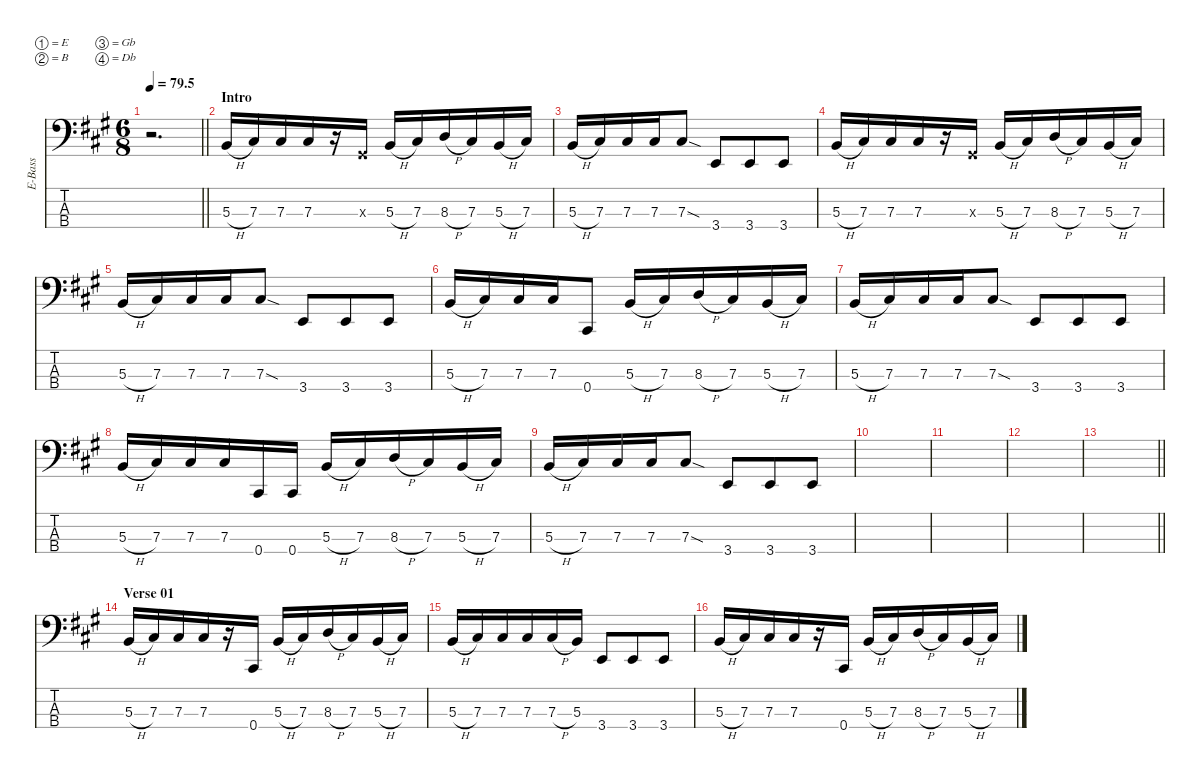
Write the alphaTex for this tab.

\defaultSystemsLayout 4
\hideDynamics
\bracketExtendMode nobrackets
\otherSystemsTrackNameOrientation horizontal
\track ("Bass" "E-Bass") {instrument electricbassfinger}
\staff {score tabs}
\tuning (E2 B1 Gb1 Db1)
\ts (6 8)
\tempo
79.5
\accidentals auto
\clef f4
\ottava regular
\simile none
\scale
0.487395
\barLineRight lightlight
\ks a
r.2{d dy f instrument electricbassfinger beam Down} |
\section ("" "Intro")
\scale
0.256303 5.3{h acc forcenatural}.16{beam Up} 7.3{acc #}.16{beam Up} 7.3{acc #}.16{beam Up} 7.3{acc #}.16{beam Up} r.16{beam Up} 2.3{x acc #}.16{beam Up} 5.3{h acc forcenatural}.16{beam Up} 7.3{acc #}.16{beam Up} 8.3{h acc forcenatural}.16{beam Up} 7.3{acc #}.16{beam Up} 5.3{h acc forcenatural}.16{beam Up} 7.3{acc #}.16{beam Up} |
\scale
0.256303 5.3{h acc forcenatural}.16{beam Up} 7.3{acc #}.16{beam Up} 7.3{acc #}.16{beam Up} 7.3{acc #}.16{beam Up} 7.3{sod acc #}.8{beam Up} 3.4{acc forcenatural}.8{beam Up} 3.4{acc forcenatural}.8{beam Up} 3.4{acc forcenatural}.8{beam Up} |
5.3{h acc forcenatural}.16{beam Up} 7.3{acc #}.16{beam Up} 7.3{acc #}.16{beam Up} 7.3{acc #}.16{beam Up} r.16{beam Up} 2.3{x acc #}.16{beam Up} 5.3{h acc forcenatural}.16{beam Up} 7.3{acc #}.16{beam Up} 8.3{h acc forcenatural}.16{beam Up} 7.3{acc #}.16{beam Up} 5.3{h acc forcenatural}.16{beam Up} 7.3{acc #}.16{beam Up} |
5.3{h acc forcenatural}.16{beam Up} 7.3{acc #}.16{beam Up} 7.3{acc #}.16{beam Up} 7.3{acc #}.16{beam Up} 7.3{sod acc #}.8{beam Up} 3.4{acc forcenatural}.8{beam Up} 3.4{acc forcenatural}.8{beam Up} 3.4{acc forcenatural}.8{beam Up} |
5.3{h acc forcenatural}.16{beam Up} 7.3{acc #}.16{beam Up} 7.3{acc #}.16{beam Up} 7.3{acc #}.16{beam Up} 0.4{acc #}.8{beam Up} 5.3{h acc forcenatural}.16{beam Up} 7.3{acc #}.16{beam Up} 8.3{h acc forcenatural}.16{beam Up} 7.3{acc #}.16{beam Up} 5.3{h acc forcenatural}.16{beam Up} 7.3{acc #}.16{beam Up} |
5.3{h acc forcenatural}.16{beam Up} 7.3{acc #}.16{beam Up} 7.3{acc #}.16{beam Up} 7.3{acc #}.16{beam Up} 7.3{sod acc #}.8{beam Up} 3.4{acc forcenatural}.8{beam Up} 3.4{acc forcenatural}.8{beam Up} 3.4{acc forcenatural}.8{beam Up} |
5.3{h acc forcenatural}.16{beam Up} 7.3{acc #}.16{beam Up} 7.3{acc #}.16{beam Up} 7.3{acc #}.16{beam Up} 0.4{acc #}.16{beam Up} 0.4{acc #}.16{beam Up} 5.3{h acc forcenatural}.16{beam Up} 7.3{acc #}.16{beam Up} 8.3{h acc forcenatural}.16{beam Up} 7.3{acc #}.16{beam Up} 5.3{h acc forcenatural}.16{beam Up} 7.3{acc #}.16{beam Up} |
5.3{h acc forcenatural}.16{beam Up} 7.3{acc #}.16{beam Up} 7.3{acc #}.16{beam Up} 7.3{acc #}.16{beam Up} 7.3{sod acc #}.8{beam Up} 3.4{acc forcenatural}.8{beam Up} 3.4{acc forcenatural}.8{beam Up} 3.4{acc forcenatural}.8{beam Up} |
|
|
|
\barLineRight lightlight
|
\section ("" "Verse 01")
5.3{h acc forcenatural}.16{beam Up} 7.3{acc #}.16{beam Up} 7.3{acc #}.16{beam Up} 7.3{acc #}.16{beam Up} r.16{beam Up} 0.4{acc #}.16{beam Up} 5.3{h acc forcenatural}.16{beam Up} 7.3{acc #}.16{beam Up} 8.3{h acc forcenatural}.16{beam Up} 7.3{acc #}.16{beam Up} 5.3{h acc forcenatural}.16{beam Up} 7.3{acc #}.16{beam Up} |
5.3{h acc forcenatural}.16{beam Up} 7.3{acc #}.16{beam Up} 7.3{acc #}.16{beam Up} 7.3{acc #}.16{beam Up} 7.3{h acc #}.16{beam Up} 5.3{acc forcenatural}.16{beam Up} 3.4{acc forcenatural}.8{beam Up} 3.4{acc forcenatural}.8{beam Up} 3.4{acc forcenatural}.8{beam Up} |
5.3{h acc forcenatural}.16{beam Up} 7.3{acc #}.16{beam Up} 7.3{acc #}.16{beam Up} 7.3{acc #}.16{beam Up} r.16{beam Up} 0.4{acc #}.16{beam Up} 5.3{h acc forcenatural}.16{beam Up} 7.3{acc #}.16{beam Up} 8.3{h acc forcenatural}.16{beam Up} 7.3{acc #}.16{beam Up} 5.3{h acc forcenatural}.16{beam Up} 7.3{acc #}.16{beam Up}
